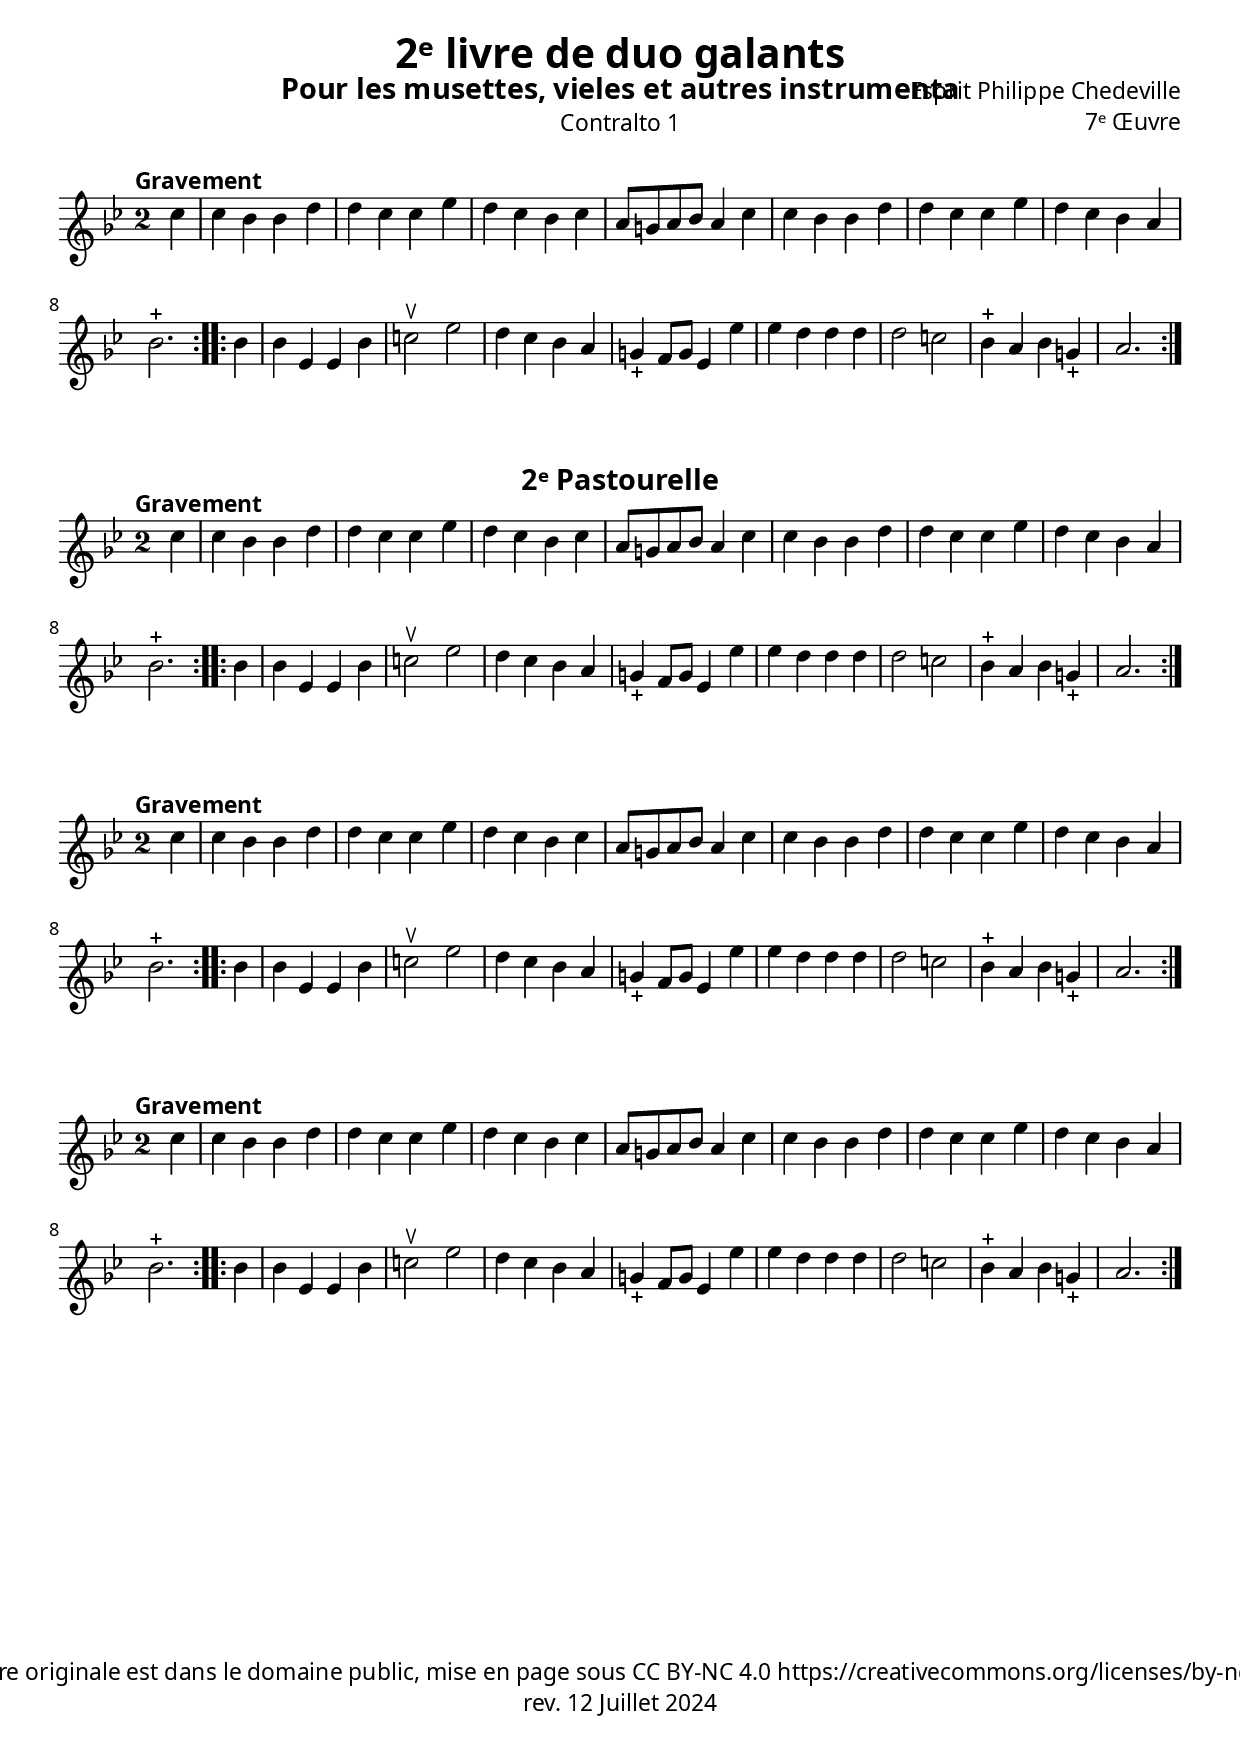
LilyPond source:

\version "2.24.1"
#(use-modules (guile-user))
\include "stemside.ily"

\book {
   % #(ly:font-config-add-font " path/to/font-file ")
 #(ly:font-config-add-directory "../../fonts")
 #(ly:font-config-add-directory "../../../fonts") % compilation happens in ./out so we need to get one up

\paper {
    indent = 0\mm
    myStaffSize = #20

    #(define fonts
    (make-pango-font-tree
      "Libertinus Serif"
      "Libertinus Serif"
      "Libertinus Serif"
      (/ myStaffSize 20)))

    scoreTitleMarkup = \markup {
      \fill-line {
        \null
        \fontsize #2 \bold \fromproperty #'header:piece
       \null %\fontsize #1 \bold \fromproperty #'header:opus
      }
      \fill-line { "" "" "" }
    }
    bookTitleMarkup = \markup {
      \fill-line {
        \null
	\center-column {
	  \fontsize #5 \bold \fromproperty #'header:title
	  \fontsize #2 \bold \fromproperty #'header:subtitle
	  \fontsize #1 \bold \fromproperty #'header:subsubtitle
	  \fromproperty #'header:instrument
	  " "
	}
	\column {
	  \null
	  \right-align { \fromproperty #'header:composer }
	  \right-align { \fromproperty #'header:opus }
	}
      }
    }
  }

  \bookpart {
    \header {
      title = "2ᵉ livre de duo galants"
subtitle = "Pour les musettes, vieles et autres instrumenta"
composer = "Esprit Philippe Chedeville"
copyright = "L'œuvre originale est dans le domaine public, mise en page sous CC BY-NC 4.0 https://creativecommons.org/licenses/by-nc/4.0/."
opus = "7ᵉ Œuvre"
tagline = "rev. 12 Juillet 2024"

print-all-headers = ##t

      instrument = "Contralto 1"
    }
    \score {
  \header {
    \include "titre.ily"
  }
  \new Staff \with {
    midiInstrument = "recorder"
  } {
    << \clef french {\once \override Staff.TimeSignature.style = #'single-digit
\time 2/2 \key g \minor
\tempo "Gravement"
\transpose c c''
{
  \repeat volta 2 {
    \partial 4 es4       |
    es4 d d f            |
    f es es g            |
    f es d es            |
    c8 b, c d c4 es      |
    es4 d d f            |
    f es es g            |
    f es d c             |
    d2.\tre
  }
  \repeat volta 2 {
    d4                   |
    d g, g, d            |
    e2^\ltoe g           |
    f4 es d c            |
    b,4\tre a,8 b, g,4 g |
    g4 f f f             |
    f2 e2                |
    d4\tre c d b,\tre    |
    c2.
  }
  \fine
}
 }>>
  }
  \include "layoutDefaults.ily"
  \midi { }
}

    \score {
  \header {
    \include "titre.ily"
  }
  \new Staff \with {
    midiInstrument = "recorder"
  } {
    << \clef french {\once \override Staff.TimeSignature.style = #'single-digit
\time 2/2 \key g \minor
\tempo "Gravement"
\transpose c c''
{
  \repeat volta 2 {
    \partial 4 es4       |
    es4 d d f            |
    f es es g            |
    f es d es            |
    c8 b, c d c4 es      |
    es4 d d f            |
    f es es g            |
    f es d c             |
    d2.\tre
  }
  \repeat volta 2 {
    d4                   |
    d g, g, d            |
    e2^\ltoe g           |
    f4 es d c            |
    b,4\tre a,8 b, g,4 g |
    g4 f f f             |
    f2 e2                |
    d4\tre c d b,\tre    |
    c2.
  }
  \fine
}
 }>>
  }
  \include "layoutDefaults.ily"
  \midi { }
}

    \score {
  \header {
    \include "titre.ily"
  }
  \new Staff \with {
    midiInstrument = "recorder"
  } {
    << \clef french {\once \override Staff.TimeSignature.style = #'single-digit
\time 2/2 \key g \minor
\tempo "Gravement"
\transpose c c''
{
  \repeat volta 2 {
    \partial 4 es4       |
    es4 d d f            |
    f es es g            |
    f es d es            |
    c8 b, c d c4 es      |
    es4 d d f            |
    f es es g            |
    f es d c             |
    d2.\tre
  }
  \repeat volta 2 {
    d4                   |
    d g, g, d            |
    e2^\ltoe g           |
    f4 es d c            |
    b,4\tre a,8 b, g,4 g |
    g4 f f f             |
    f2 e2                |
    d4\tre c d b,\tre    |
    c2.
  }
  \fine
}
 }>>
  }
  \include "layoutDefaults.ily"
  \midi { }
}

    \score {
  \header {
    \include "titre.ily"
  }
  \new Staff \with {
    midiInstrument = "recorder"
  } {
    << \clef french {\once \override Staff.TimeSignature.style = #'single-digit
\time 2/2 \key g \minor
\tempo "Gravement"
\transpose c c''
{
  \repeat volta 2 {
    \partial 4 es4       |
    es4 d d f            |
    f es es g            |
    f es d es            |
    c8 b, c d c4 es      |
    es4 d d f            |
    f es es g            |
    f es d c             |
    d2.\tre
  }
  \repeat volta 2 {
    d4                   |
    d g, g, d            |
    e2^\ltoe g           |
    f4 es d c            |
    b,4\tre a,8 b, g,4 g |
    g4 f f f             |
    f2 e2                |
    d4\tre c d b,\tre    |
    c2.
  }
  \fine
}
 }>>
  }
  \include "layoutDefaults.ily"
  \midi { }
}

  }
}
% vim:sw=2:ts=2:et:
